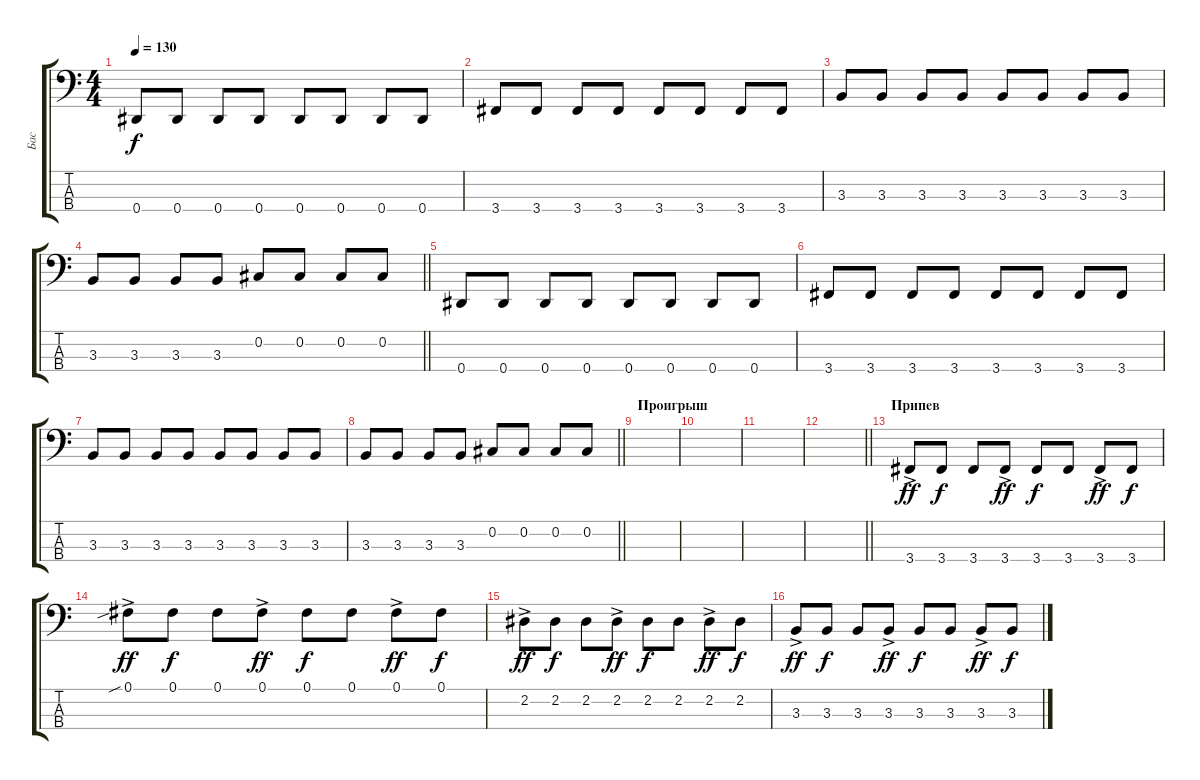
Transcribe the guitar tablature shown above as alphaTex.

\track ("Бас" "Бас") {instrument electricbassfinger}
\staff {score tabs}
\tuning (Gb2 Db2 Ab1 Eb1) {hide}
\ts (4 4)
\tempo 130
\clef f4
\ks c
0.4.8{dy f} 0.4.8 0.4.8 0.4.8 0.4.8 0.4.8 0.4.8 0.4.8 |
3.4.8 3.4.8 3.4.8 3.4.8 3.4.8 3.4.8 3.4.8 3.4.8 |
3.3.8 3.3.8 3.3.8 3.3.8 3.3.8 3.3.8 3.3.8 3.3.8 |
\barLineRight lightlight
3.3.8 3.3.8 3.3.8 3.3.8 0.2.8 0.2.8 0.2.8 0.2.8 |
0.4.8 0.4.8 0.4.8 0.4.8 0.4.8 0.4.8 0.4.8 0.4.8 |
3.4.8 3.4.8 3.4.8 3.4.8 3.4.8 3.4.8 3.4.8 3.4.8 |
3.3.8 3.3.8 3.3.8 3.3.8 3.3.8 3.3.8 3.3.8 3.3.8 |
\barLineRight lightlight
3.3.8 3.3.8 3.3.8 3.3.8 0.2.8 0.2.8 0.2.8 0.2.8 |
\section ("" "Проигрыш")
|
|
|
\barLineRight lightlight
|
\section ("" "Припев")
3.4{ac}.8{dy ff} 3.4.8{dy f} 3.4.8 3.4{ac}.8{dy ff} 3.4.8{dy f} 3.4.8 3.4{ac}.8{dy ff} 3.4.8{dy f} |
0.1{sib ac}.8{dy ff} 0.1.8{dy f} 0.1.8 0.1{ac}.8{dy ff} 0.1.8{dy f} 0.1.8 0.1{ac}.8{dy ff} 0.1.8{dy f} |
2.2{ac}.8{dy ff} 2.2.8{dy f} 2.2.8 2.2{ac}.8{dy ff} 2.2.8{dy f} 2.2.8 2.2{ac}.8{dy ff} 2.2.8{dy f} |
3.3{ac}.8{dy ff} 3.3.8{dy f} 3.3.8 3.3{ac}.8{dy ff} 3.3.8{dy f} 3.3.8 3.3{ac}.8{dy ff} 3.3.8{dy f}
